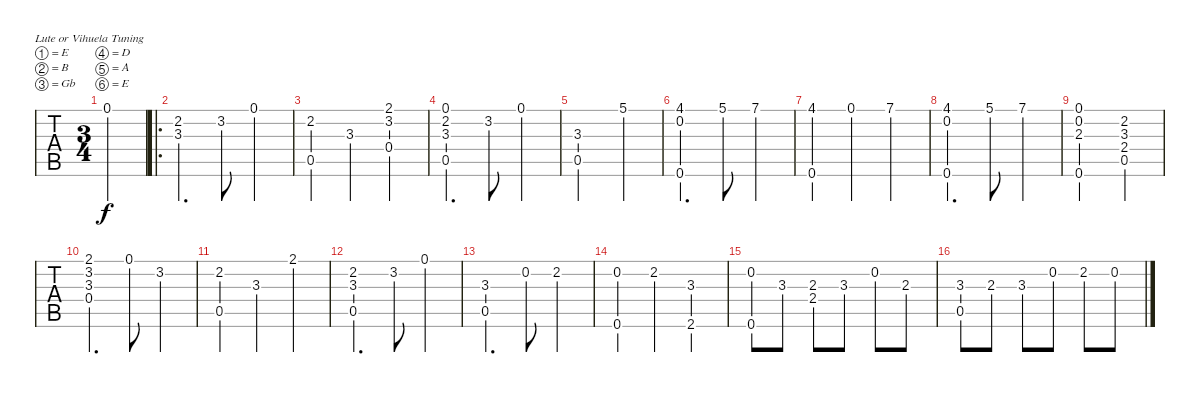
\bracketExtendMode groupsimilarinstruments
\singleTrackTrackNamePolicy hidden
\multiTrackTrackNamePolicy hidden
\firstSystemTrackNameOrientation horizontal
\otherSystemsTrackNameOrientation horizontal
\track ("Guitar Standard" "Guitar Sta") {instrument acousticguitarsteel}
\staff {tabs}
\tuning (E4 B3 Gb3 D3 A2 E2)
\ts (3 4)
\ac
\tempo (120 hide)
\clef g2
\ks c
0.1.4{dy f instrument acousticguitarsteel} |
\ro
(2.2 3.3).4{d} 3.2.8 0.1.4 |
(2.2 0.5).4 3.3.4 (2.1 3.2 0.4).4 |
(0.1 2.2 3.3 0.5).4{d} 3.2.8 0.1.4 |
(3.3 0.5).2 5.1.4 |
(4.1 0.2 0.6).4{d} 5.1.8 7.1.4 |
(4.1 0.6).4 0.1.4 7.1.4 |
(4.1 0.2 0.6).4{d} 5.1.8 7.1.4 |
(0.1 0.2 2.3 0.6).2 (2.2 3.3 2.4 0.5).4 |
(2.1 3.2 3.3 0.4).4{d} 0.1.8 3.2.4 |
(2.2 0.5).4 3.3.4 2.1.4 |
(2.2 3.3 0.5).4{d} 3.2.8 0.1.4 |
(3.3 0.5).4{d} 0.2.8 2.2.4 |
(0.2 0.6).4 2.2.4 (3.3 2.6).4 |
(0.2 0.6).8 3.3.8 (2.3 2.4).8 3.3.8 0.2.8 2.3.8 |
(3.3 0.5).8 2.3.8 3.3.8 0.2.8 2.2.8 0.2.8
